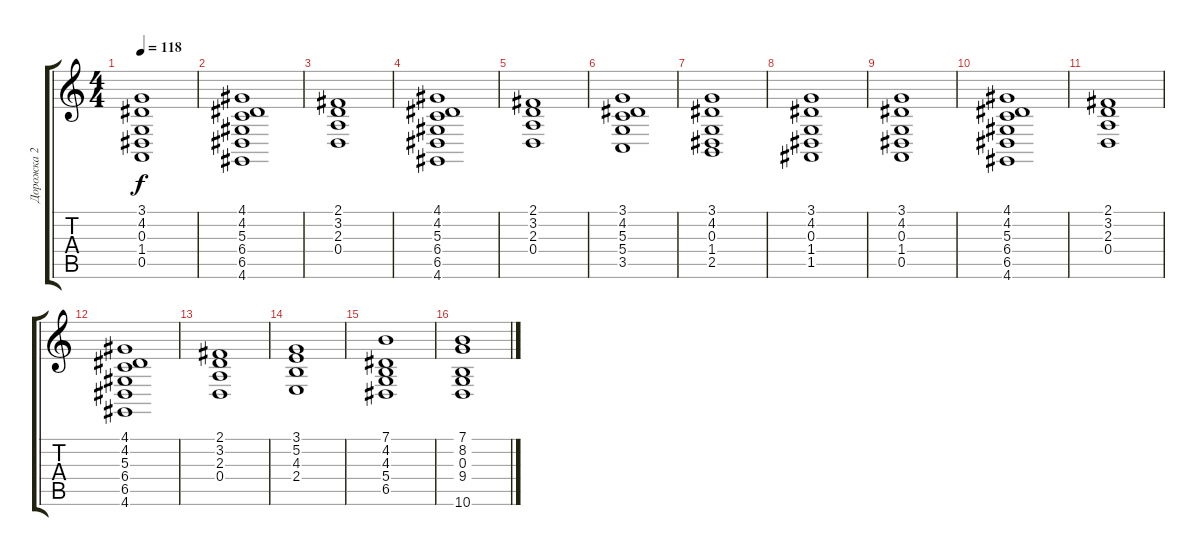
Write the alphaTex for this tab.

\track ("Дорожка 2" "Дорожка 2") {instrument choiraahs}
\staff {score tabs}
\tuning (E4 B3 G3 D3 A2 E2) {hide}
\ts (4 4)
\tempo 118
\clef g2
\ks c
(3.1 4.2 0.3 1.4 0.5).1{dy f} |
(4.1 4.2 5.3 6.4 6.5 4.6).1 |
(2.1 3.2 2.3 0.4).1 |
(4.1 4.2 5.3 6.4 6.5 4.6).1 |
(2.1 3.2 2.3 0.4).1 |
(3.1 4.2 5.3 5.4 3.5).1 |
(3.1 4.2 0.3 1.4 2.5).1 |
(3.1 4.2 0.3 1.4 1.5).1 |
(3.1 4.2 0.3 1.4 0.5).1 |
(4.1 4.2 5.3 6.4 6.5 4.6).1 |
(2.1 3.2 2.3 0.4).1 |
(4.1 4.2 5.3 6.4 6.5 4.6).1 |
(2.1 3.2 2.3 0.4).1 |
(3.1 5.2 4.3 2.4).1 |
(7.1 4.2 4.3 5.4 6.5).1 |
(7.1 8.2 0.3 9.4 10.6).1
